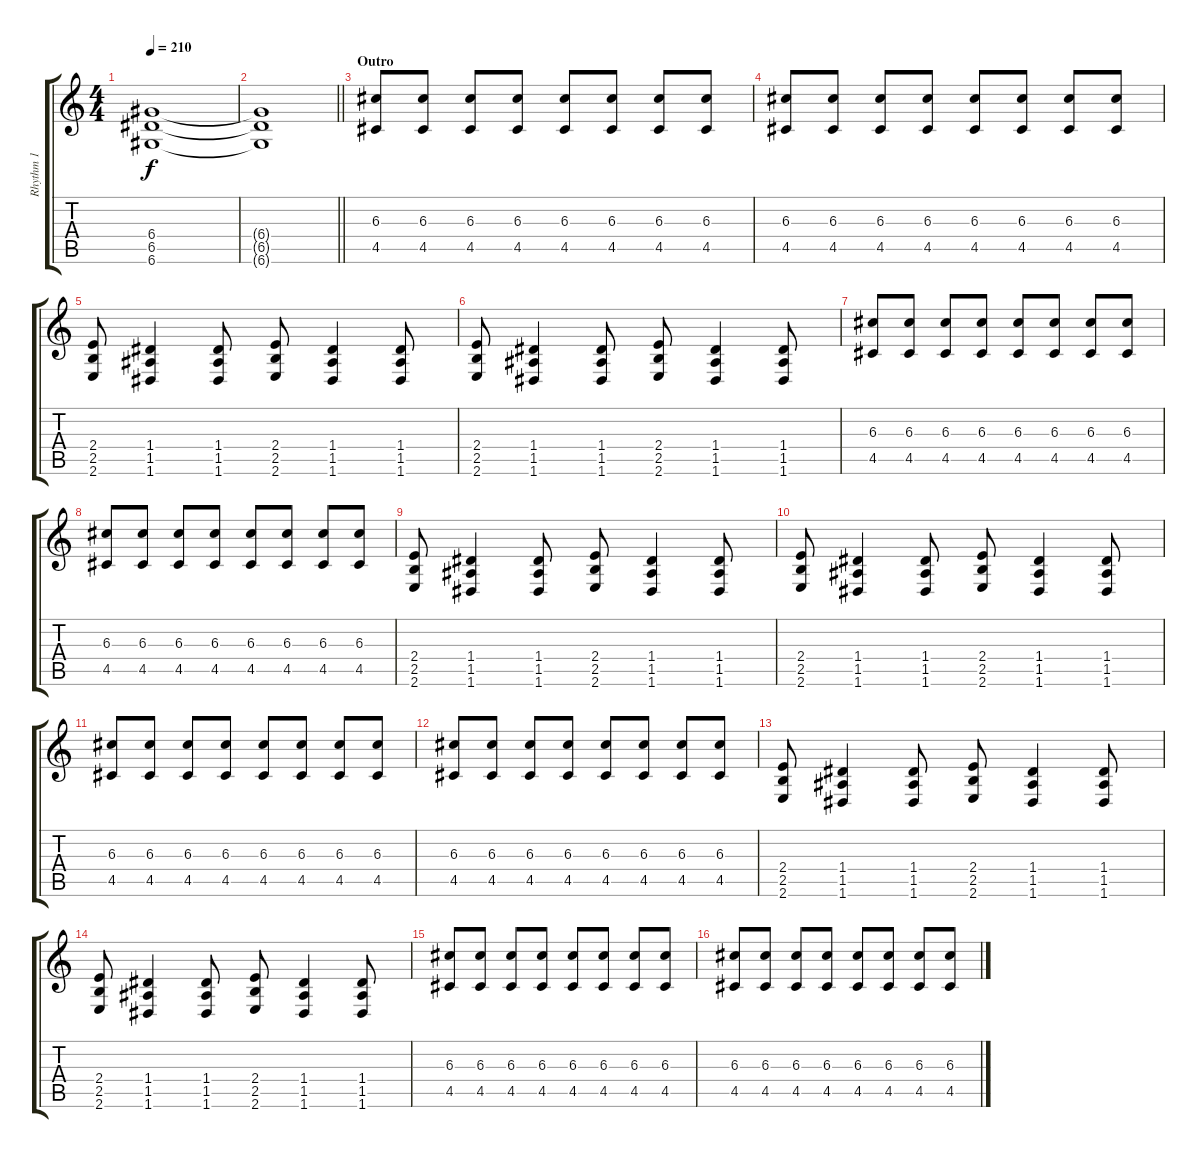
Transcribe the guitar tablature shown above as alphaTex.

\track ("Rhythm 1" "Rhythm 1") {instrument overdrivenguitar}
\staff {score tabs}
\tuning (E4 B3 G3 D3 A2 D2) {hide}
\ts (4 4)
\tempo 210
\clef g2
\ks c
(6.4 6.5 6.6).1{dy f} |
\barLineRight lightlight
(6.4{t} 6.5{t} 6.6{t}).1 |
\section ("" "Outro")
(6.3 4.5).8 (6.3 4.5).8 (6.3 4.5).8 (6.3 4.5).8 (6.3 4.5).8 (6.3 4.5).8 (6.3 4.5).8 (6.3 4.5).8 |
(6.3 4.5).8 (6.3 4.5).8 (6.3 4.5).8 (6.3 4.5).8 (6.3 4.5).8 (6.3 4.5).8 (6.3 4.5).8 (6.3 4.5).8 |
(2.4 2.5 2.6).8 (1.4 1.5 1.6).4 (1.4 1.5 1.6).8 (2.4 2.5 2.6).8 (1.4 1.5 1.6).4 (1.4 1.5 1.6).8 |
(2.4 2.5 2.6).8 (1.4 1.5 1.6).4 (1.4 1.5 1.6).8 (2.4 2.5 2.6).8 (1.4 1.5 1.6).4 (1.4 1.5 1.6).8 |
(6.3 4.5).8 (6.3 4.5).8 (6.3 4.5).8 (6.3 4.5).8 (6.3 4.5).8 (6.3 4.5).8 (6.3 4.5).8 (6.3 4.5).8 |
(6.3 4.5).8 (6.3 4.5).8 (6.3 4.5).8 (6.3 4.5).8 (6.3 4.5).8 (6.3 4.5).8 (6.3 4.5).8 (6.3 4.5).8 |
(2.4 2.5 2.6).8 (1.4 1.5 1.6).4 (1.4 1.5 1.6).8 (2.4 2.5 2.6).8 (1.4 1.5 1.6).4 (1.4 1.5 1.6).8 |
(2.4 2.5 2.6).8 (1.4 1.5 1.6).4 (1.4 1.5 1.6).8 (2.4 2.5 2.6).8 (1.4 1.5 1.6).4 (1.4 1.5 1.6).8 |
(6.3 4.5).8 (6.3 4.5).8 (6.3 4.5).8 (6.3 4.5).8 (6.3 4.5).8 (6.3 4.5).8 (6.3 4.5).8 (6.3 4.5).8 |
(6.3 4.5).8 (6.3 4.5).8 (6.3 4.5).8 (6.3 4.5).8 (6.3 4.5).8 (6.3 4.5).8 (6.3 4.5).8 (6.3 4.5).8 |
(2.4 2.5 2.6).8 (1.4 1.5 1.6).4 (1.4 1.5 1.6).8 (2.4 2.5 2.6).8 (1.4 1.5 1.6).4 (1.4 1.5 1.6).8 |
(2.4 2.5 2.6).8 (1.4 1.5 1.6).4 (1.4 1.5 1.6).8 (2.4 2.5 2.6).8 (1.4 1.5 1.6).4 (1.4 1.5 1.6).8 |
(6.3 4.5).8 (6.3 4.5).8 (6.3 4.5).8 (6.3 4.5).8 (6.3 4.5).8 (6.3 4.5).8 (6.3 4.5).8 (6.3 4.5).8 |
(6.3 4.5).8 (6.3 4.5).8 (6.3 4.5).8 (6.3 4.5).8 (6.3 4.5).8 (6.3 4.5).8 (6.3 4.5).8 (6.3 4.5).8
